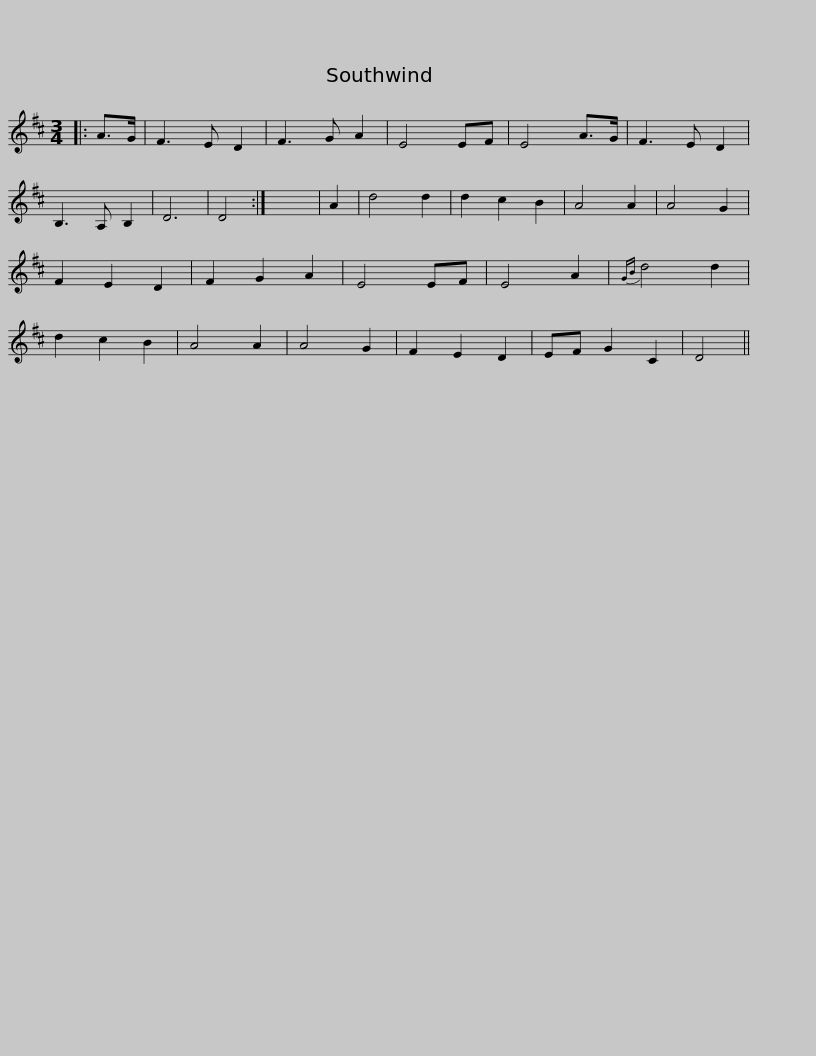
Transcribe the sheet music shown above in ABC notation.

X:1
L:1/8
M:3/4
I:linebreak $
K:D
V:1 treble
V:1
|: A>G | F3 E D2 | F3 G A2 | E4 EF | E4 A>G |$ %5
 F3 E D2 | B,3 A, B,2 | D6 | D4 :|$ x6 | %10
 A2 | d4 d2 | d2 c2 B2 | A4 A2 | A4 G2 | %15
 F2 E2 D2 |$ F2 G2 A2 | E4 EF | E4 A2 |{GB} d4 d2 | %20
 d2 c2 B2 |$ A4 A2 | A4 G2 | F2 E2 D2 | EF G2 C2 | %25
 D4 || %26
